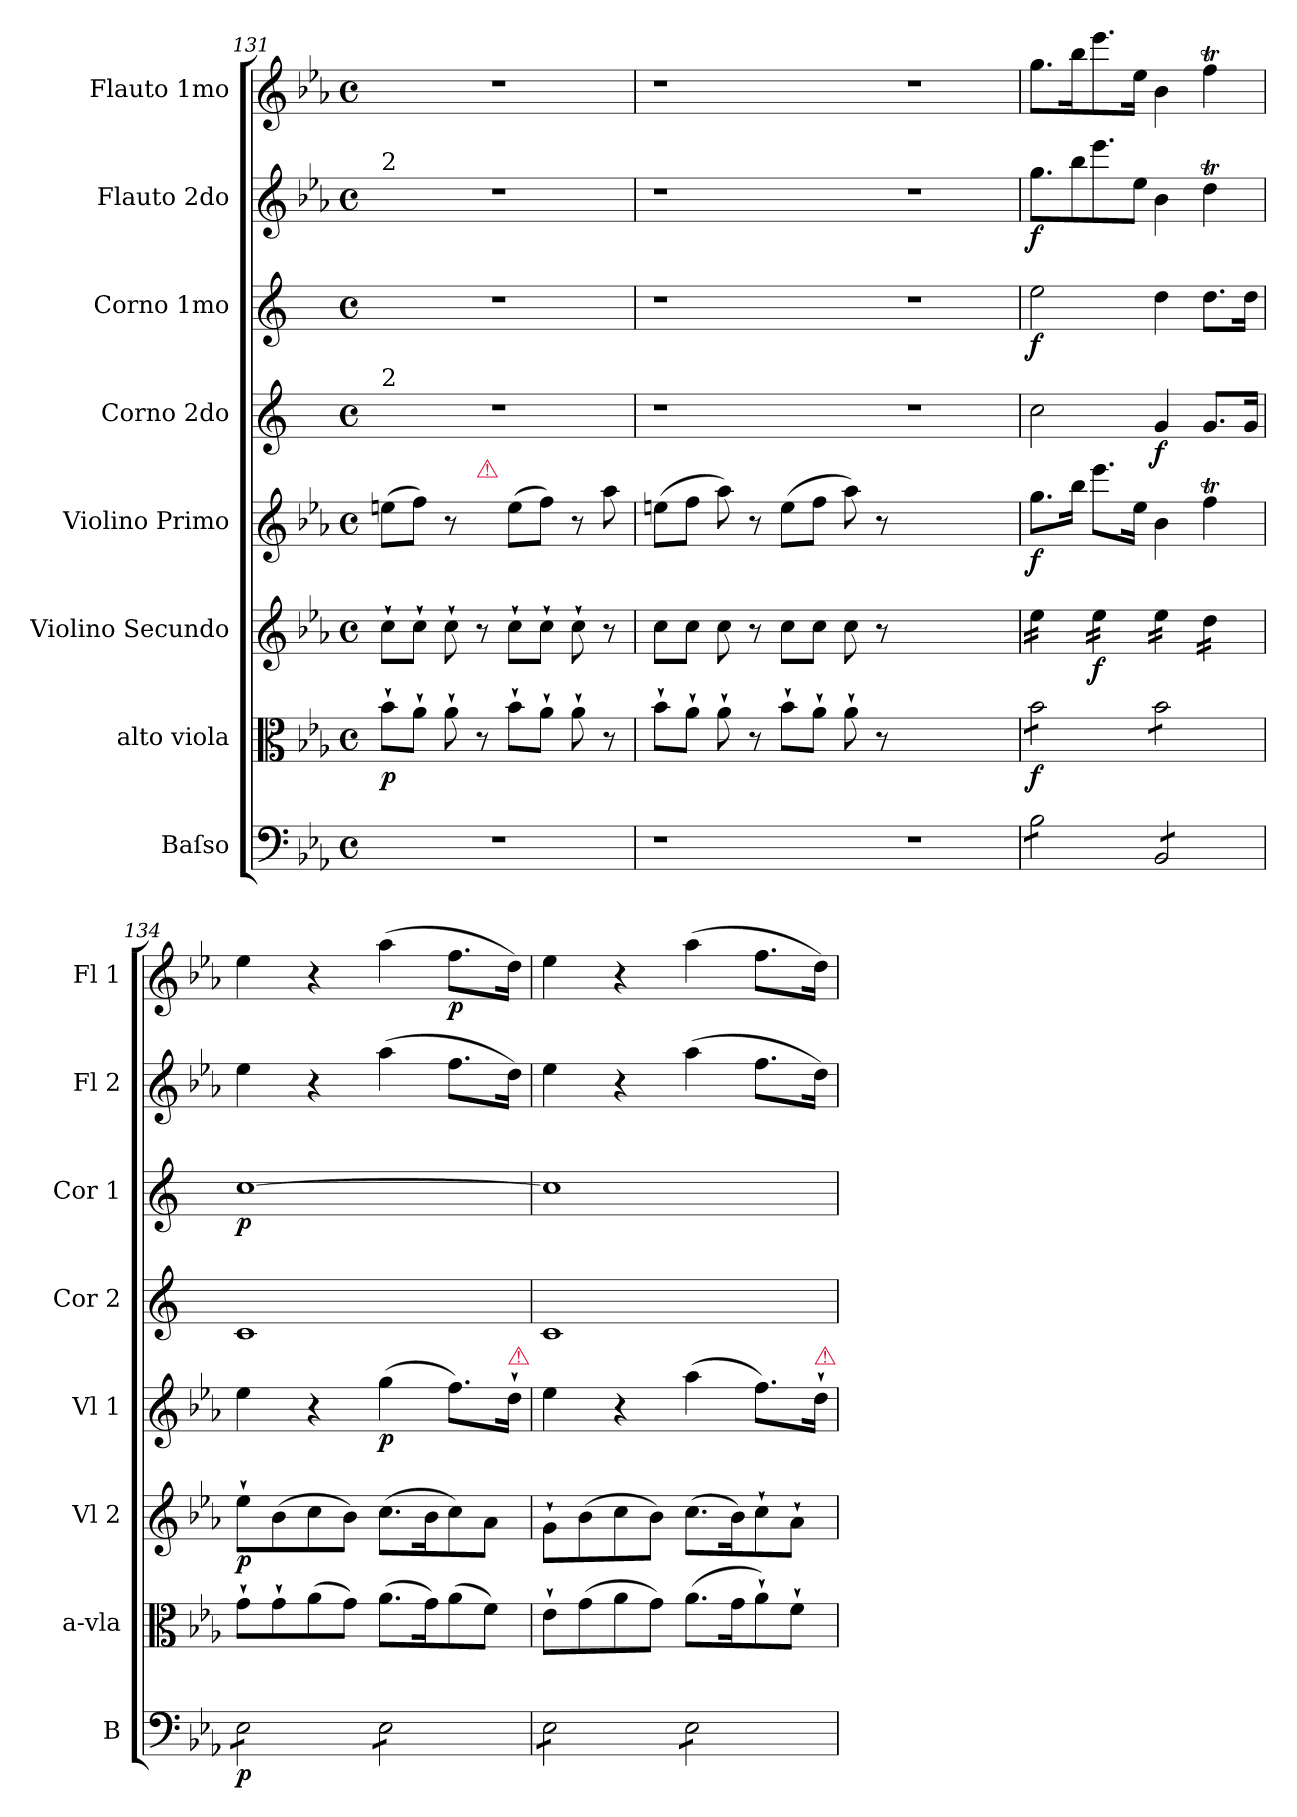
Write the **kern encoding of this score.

**kern	**dynam	**kern	**dynam	**kern	**dynam	**kern	**dynam	**kern	**dynam	**kern	**dynam	**kern	**dynam	**kern	**dynam
*part8	*part8	*part7	*part7	*part6	*part6	*part5	*part5	*part4	*part4	*part3	*part3	*part2	*part2	*part1	*part1
*staff8	*staff8	*staff7	*staff7	*staff6	*staff6	*staff5	*staff5	*staff4	*staff4	*staff3	*staff3	*staff2	*staff2	*staff1	*staff1
*I"Baſso	*	*I"alto viola	*	*I"Violino Secundo	*	*I"Violino Primo	*	*I"Corno 2do	*	*I"Corno 1mo	*	*I"Flauto 2do	*	*I"Flauto 1mo	*
*I'B	*	*I'a-vla	*	*I'Vl 2	*	*I'Vl 1	*	*I'Cor 2	*	*I'Cor 1	*	*I'Fl 2	*	*I'Fl 1	*
*clefF4	*	*clefC3	*	*clefG2	*	*clefG2	*	*clefG2	*	*clefG2	*	*clefG2	*	*clefG2	*
*	*	*	*	*	*	*	*	*ITrd-2c-3	*	*ITrd-2c-3	*	*	*	*	*
*k[b-e-a-]	*	*k[b-e-a-]	*	*k[b-e-a-]	*	*k[b-e-a-]	*	*k[b-e-a-]	*	*k[b-e-a-]	*	*k[b-e-a-]	*	*k[b-e-a-]	*
*E-:	*	*E-:	*	*E-:	*	*E-:	*	*	*	*	*	*E-:	*	*E-:	*
*M4/4	*	*M4/4	*	*M4/4	*	*M4/4	*	*M4/4	*	*M4/4	*	*M4/4	*	*M4/4	*
*met(c)	*	*met(c)	*	*met(c)	*	*met(c)	*	*met(c)	*	*met(c)	*	*met(c)	*	*met(c)	*
=131	=131	=131	=131	=131	=131	=131	=131	=131	=131	=131	=131	=131	=131	=131	=131
!	!	!	!	!	!	!	!	!	!	!	!	!LO:TX:a:t=2	!	!	!
!	!	!	!	!	!	!	!	!LO:TX:a:t=2	!	!	!	!	!	!	!
1r	.	8b-`\L	p	8cc`\L	.	(8een\L	.	1r	.	1r	.	1r	.	1r	.
.	.	8a-`\J	.	8cc`\J	.	8ff\J)	.	.	.	.	.	.	.	.	.
.	.	8a-`\	.	8cc`\	.	8r	.	.	.	.	.	.	.	.	.
!	!	!	!	!	!	!LO:TX:a:color=crimson:t=⚠	!	!	!	!	!	!	!	!	!
.	.	8r	.	8r	.	8aa-\yy	.	.	.	.	.	.	.	.	.
.	.	8b-`\L	.	8cc`\L	.	(8ee\L	.	.	.	.	.	.	.	.	.
.	.	8a-`\J	.	8cc`\J	.	8ff\J)	.	.	.	.	.	.	.	.	.
.	.	8a-`\	.	8cc`\	.	8r	.	.	.	.	.	.	.	.	.
.	.	8r	.	8r	.	8aa-\	.	.	.	.	.	.	.	.	.
=132	=132	=132	=132	=132	=132	=132	=132	=132	=132	=132	=132	=132	=132	=132	=132
1r	.	8b-`\L	.	8cc\L	.	(8een\L	.	1r	.	1r	.	1r	.	1r	.
.	.	8a-`\J	.	8cc\J	.	8ff\J	.	.	.	.	.	.	.	.	.
.	.	8a-`\	.	8cc\	.	8aa-\)	.	.	.	.	.	.	.	.	.
.	.	8r	.	8r	.	8r	.	.	.	.	.	.	.	.	.
.	.	8b-`\L	.	8cc\L	.	(8ee\L	.	.	.	.	.	.	.	.	.
.	.	8a-`\J	.	8cc\J	.	8ff\J	.	.	.	.	.	.	.	.	.
.	.	8a-`\	.	8cc\	.	8aa-\)	.	.	.	.	.	.	.	.	.
.	.	8r	.	8r	.	8r	.	.	.	.	.	.	.	.	.
1r	.	1ryy	.	1ryy	.	1ryy	.	1r	.	1r	.	1r	.	1r	.
=133	=133	=133	=133	=133	=133	=133	=133	=133	=133	=133	=133	=133	=133	=133	=133
*tremolo	*	*	*	*	*	*	*	*	*	*	*	*	*	*	*
*	*	*tremolo	*	*	*	*	*	*	*	*	*	*	*	*	*
*	*	*	*	*tremolo	*	*	*	*	*	*	*	*	*	*	*
8B-\L	for	8b-\L	f	16ee-\LL	.	8.gg\L	f	2ee-\	.	2gg\	f	8.gg\L	f	8.gg\L	.
.	.	.	.	16ee-\	.	.	.	.	.	.	.	.	.	.	.
8B-\	.	8b-\	.	16ee-\	.	.	.	.	.	.	.	.	.	.	.
!	!	!	!	!	!	!	!	!	!	!	!	!LO:N:vis=8	!	!	!
.	.	.	.	16ee-\JJ	.	16bb-\Jk	.	.	.	.	.	16bb-\	.	16bb-\K	.
8B-\	.	8b-\	.	16ee-\LL	f	8.eee-\L	.	.	.	.	.	8.eee-\	.	8.eee-\	.
.	.	.	.	16ee-\	.	.	.	.	.	.	.	.	.	.	.
8B-\J	.	8b-\J	.	16ee-\	.	.	.	.	.	.	.	.	.	.	.
!	!	!	!	!	!	!	!	!	!	!	!	!LO:N:vis=8	!	!	!
.	.	.	.	16ee-\JJ	.	16ee-\Jk	.	.	.	.	.	16ee-\J	.	16ee-\Jk	.
8BB-/L	.	8b-\L	.	16ee-\LL	.	4b-\	.	4b-/	f	4ff\	.	4b-\	.	4b-\	.
.	.	.	.	16ee-\	.	.	.	.	.	.	.	.	.	.	.
8BB-/	.	8b-\	.	16ee-\	.	.	.	.	.	.	.	.	.	.	.
.	.	.	.	16ee-\JJ	.	.	.	.	.	.	.	.	.	.	.
8BB-/	.	8b-\	.	16dd\LL	.	4ffT\	.	8.b-/L	.	8.ff\L	.	4ddt\	.	4ffT\	.
.	.	.	.	16dd\	.	.	.	.	.	.	.	.	.	.	.
8BB-/J	.	8b-\J	.	16dd\	.	.	.	.	.	.	.	.	.	.	.
*	*	*Xtremolo	*	*	*	*	*	*	*	*	*	*	*	*	*
.	.	.	.	16dd\JJ	.	.	.	16b-/Jk	.	16ff\Jk	.	.	.	.	.
*	*	*	*	*Xtremolo	*	*	*	*	*	*	*	*	*	*	*
=134	=134	=134	=134	=134	=134	=134	=134	=134	=134	=134	=134	=134	=134	=134	=134
8E-\L	p	8g`\L	.	8ee-`\L	p	4ee-\	.	1e-/	.	[1ee-\	p	4ee-\	.	4ee-\	.
8E-\	.	8g`\	.	(8b-\	.	.	.	.	.	.	.	.	.	.	.
8E-\	.	(8a-\	.	8cc\	.	4r	.	.	.	.	.	4r	.	4r	.
8E-\J	.	8g\J)	.	8b-\J)	.	.	.	.	.	.	.	.	.	.	.
8E-\L	.	(8.a-\L	.	(8.cc\L	.	(4gg\	p	.	.	.	.	(4aa-\	.	(4aa-\	.
8E-\	.	.	.	.	.	.	.	.	.	.	.	.	.	.	.
.	.	16g\K)	.	16b-\K	.	.	.	.	.	.	.	.	.	.	.
8E-\	.	(8a-\	.	8cc\)	.	8.ff\L)	.	.	.	.	.	8.ff\L	.	8.ff\L	p
8E-\J	.	8f\J)	.	8a-\J	.	.	.	.	.	.	.	.	.	.	.
!	!	!	!	!	!	!LO:TX:a:color=crimson:t=⚠	!	!	!	!	!	!	!	!	!
.	.	.	.	.	.	16dd`\Jk	.	.	.	.	.	16dd\Jk)	.	16dd\Jk)	.
=135	=135	=135	=135	=135	=135	=135	=135	=135	=135	=135	=135	=135	=135	=135	=135
8E-\L	.	8e-`\L	.	8g`\L	.	4ee-\	.	1e-/	.	1ee-\]	.	4ee-\	.	4ee-\	.
8E-\	.	(8g\	.	(8b-\	.	.	.	.	.	.	.	.	.	.	.
8E-\	.	8a-\	.	8cc\	.	4r	.	.	.	.	.	4r	.	4r	.
8E-\J	.	8g\J)	.	8b-\J)	.	.	.	.	.	.	.	.	.	.	.
8E-\L	.	(8.a-\L	.	(8.cc\L	.	(4aa-\	.	.	.	.	.	(4aa-\	.	(4aa-\	.
8E-\	.	.	.	.	.	.	.	.	.	.	.	.	.	.	.
.	.	16g\K	.	16b-\K)	.	.	.	.	.	.	.	.	.	.	.
8E-\	.	8a-`\)	.	8cc`\	.	8.ff\L)	.	.	.	.	.	8.ff\L	.	8.ff\L	.
8E-\J	.	8f`\J	.	8a-`\J	.	.	.	.	.	.	.	.	.	.	.
*Xtremolo	*	*	*	*	*	*	*	*	*	*	*	*	*	*	*
!	!	!	!	!	!	!LO:TX:a:color=crimson:t=⚠	!	!	!	!	!	!	!	!	!
.	.	.	.	.	.	16dd`\Jk	.	.	.	.	.	16dd\Jk)	.	16dd\Jk)	.
=	=	=	=	=	=	=	=	=	=	=	=	=	=	=	=
*-	*-	*-	*-	*-	*-	*-	*-	*-	*-	*-	*-	*-	*-	*-	*-
